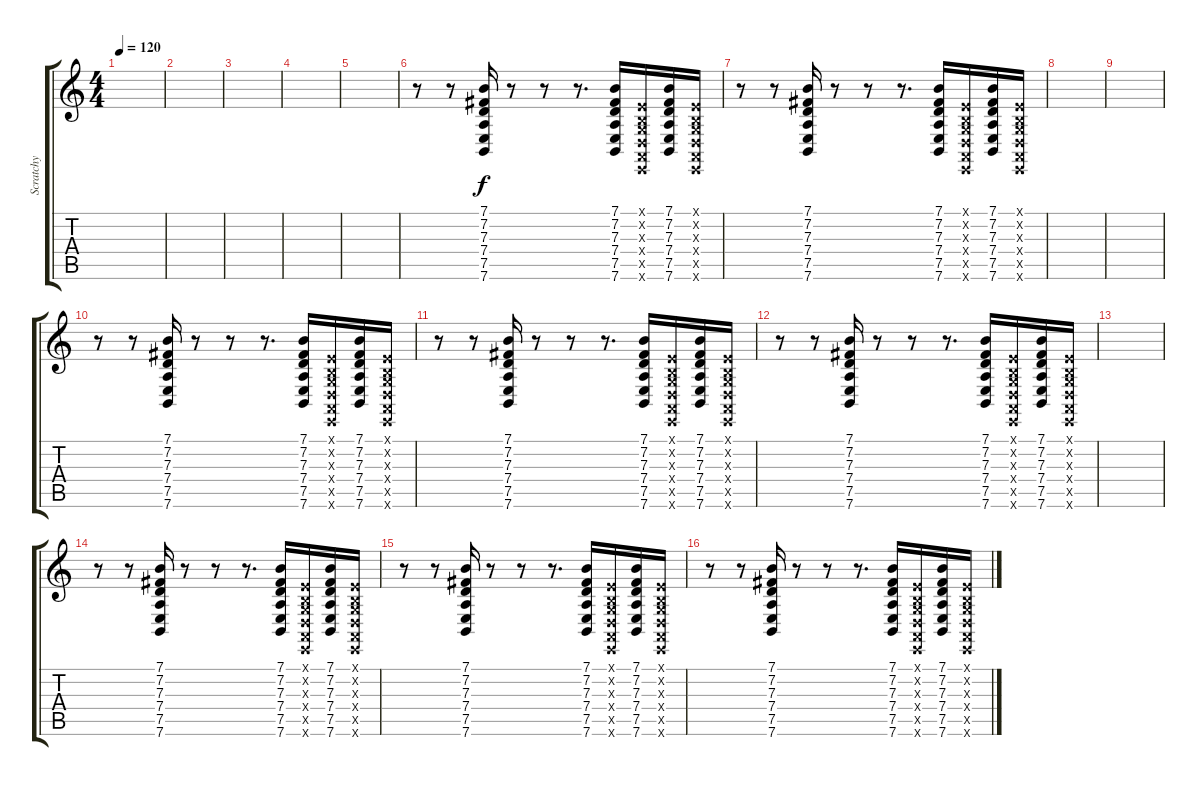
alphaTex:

\track ("Scratchy" "Scratchy") {instrument guitarfretnoise}
\staff {score tabs}
\tuning (E4 B3 G3 D3 A2 E2) {hide}
\ts (4 4)
\tempo 120
\clef g2
\ks c
|
|
|
|
|
r.8 r.8 (7.1 7.2 7.3 7.4 7.5 7.6).16 r.8 r.8 r.8{d} (7.1 7.2 7.3 7.4 7.5 7.6).16 (0.1{x} 0.2{x} 0.3{x} 0.4{x} 0.5{x} 0.6{x}).16 (7.1 7.2 7.3 7.4 7.5 7.6).16 (0.1{x} 0.2{x} 0.3{x} 0.4{x} 0.5{x} 0.6{x}).16 |
r.8 r.8 (7.1 7.2 7.3 7.4 7.5 7.6).16 r.8 r.8 r.8{d} (7.1 7.2 7.3 7.4 7.5 7.6).16 (0.1{x} 0.2{x} 0.3{x} 0.4{x} 0.5{x} 0.6{x}).16 (7.1 7.2 7.3 7.4 7.5 7.6).16 (0.1{x} 0.2{x} 0.3{x} 0.4{x} 0.5{x} 0.6{x}).16 |
|
|
r.8 r.8 (7.1 7.2 7.3 7.4 7.5 7.6).16 r.8 r.8 r.8{d} (7.1 7.2 7.3 7.4 7.5 7.6).16 (0.1{x} 0.2{x} 0.3{x} 0.4{x} 0.5{x} 0.6{x}).16 (7.1 7.2 7.3 7.4 7.5 7.6).16 (0.1{x} 0.2{x} 0.3{x} 0.4{x} 0.5{x} 0.6{x}).16 |
r.8 r.8 (7.1 7.2 7.3 7.4 7.5 7.6).16 r.8 r.8 r.8{d} (7.1 7.2 7.3 7.4 7.5 7.6).16 (0.1{x} 0.2{x} 0.3{x} 0.4{x} 0.5{x} 0.6{x}).16 (7.1 7.2 7.3 7.4 7.5 7.6).16 (0.1{x} 0.2{x} 0.3{x} 0.4{x} 0.5{x} 0.6{x}).16 |
r.8 r.8 (7.1 7.2 7.3 7.4 7.5 7.6).16 r.8 r.8 r.8{d} (7.1 7.2 7.3 7.4 7.5 7.6).16 (0.1{x} 0.2{x} 0.3{x} 0.4{x} 0.5{x} 0.6{x}).16 (7.1 7.2 7.3 7.4 7.5 7.6).16 (0.1{x} 0.2{x} 0.3{x} 0.4{x} 0.5{x} 0.6{x}).16 |
|
r.8 r.8 (7.1 7.2 7.3 7.4 7.5 7.6).16 r.8 r.8 r.8{d} (7.1 7.2 7.3 7.4 7.5 7.6).16 (0.1{x} 0.2{x} 0.3{x} 0.4{x} 0.5{x} 0.6{x}).16 (7.1 7.2 7.3 7.4 7.5 7.6).16 (0.1{x} 0.2{x} 0.3{x} 0.4{x} 0.5{x} 0.6{x}).16 |
r.8 r.8 (7.1 7.2 7.3 7.4 7.5 7.6).16 r.8 r.8 r.8{d} (7.1 7.2 7.3 7.4 7.5 7.6).16 (0.1{x} 0.2{x} 0.3{x} 0.4{x} 0.5{x} 0.6{x}).16 (7.1 7.2 7.3 7.4 7.5 7.6).16 (0.1{x} 0.2{x} 0.3{x} 0.4{x} 0.5{x} 0.6{x}).16 |
r.8 r.8 (7.1 7.2 7.3 7.4 7.5 7.6).16 r.8 r.8 r.8{d} (7.1 7.2 7.3 7.4 7.5 7.6).16 (0.1{x} 0.2{x} 0.3{x} 0.4{x} 0.5{x} 0.6{x}).16 (7.1 7.2 7.3 7.4 7.5 7.6).16 (0.1{x} 0.2{x} 0.3{x} 0.4{x} 0.5{x} 0.6{x}).16
